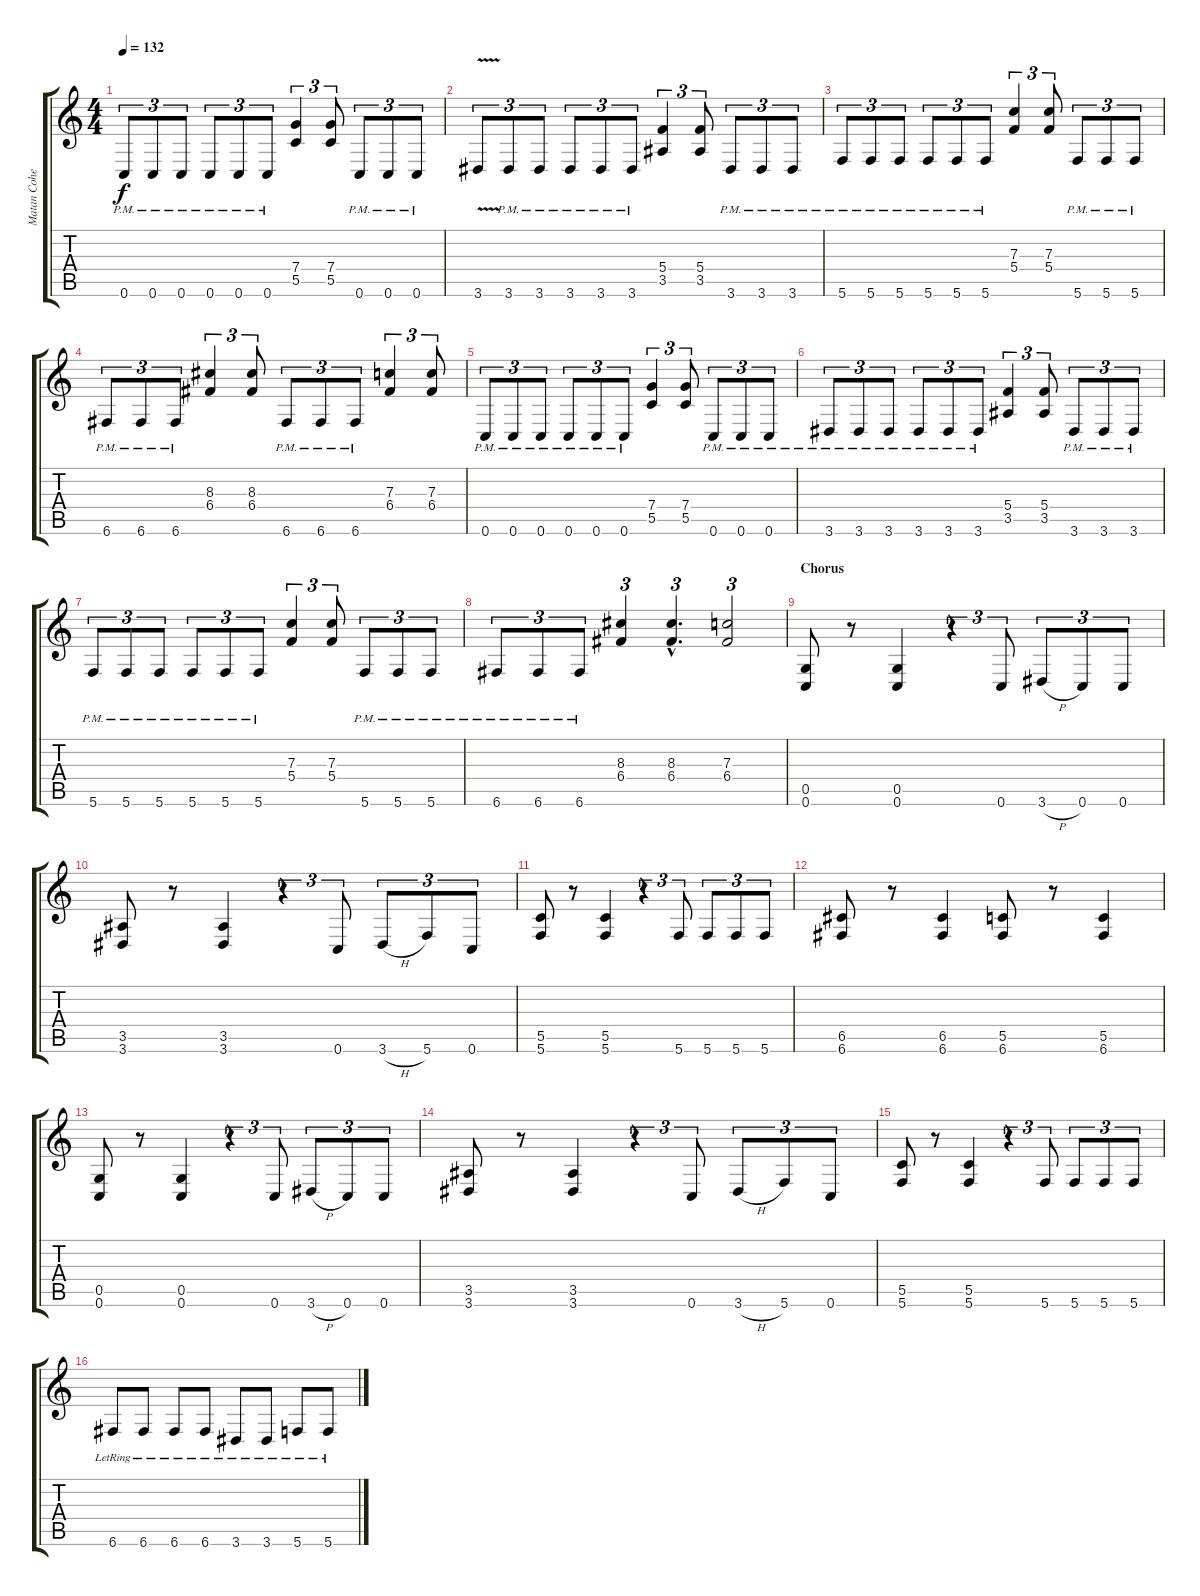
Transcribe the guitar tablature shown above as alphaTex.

\track ("Matan Cohen" "Matan Cohe") {instrument distortionguitar}
\staff {score tabs}
\tuning (D4 A3 F3 C3 G2 C2) {hide}
\ts (4 4)
\section ("" "")
\tempo 132
\clef g2
\ks c
0.6{pm}.8{tu (3 2) dy f} 0.6{pm}.8{tu (3 2)} 0.6{pm}.8{tu (3 2)} 0.6{pm}.8{tu (3 2)} 0.6{pm}.8{tu (3 2)} 0.6{pm}.8{tu (3 2)} (7.4 5.5).4{tu (3 2)} (7.4 5.5).8{tu (3 2)} 0.6{pm}.8{tu (3 2)} 0.6{pm}.8{tu (3 2)} 0.6{pm}.8{tu (3 2)} |
3.6{v}.8{tu (3 2)} 3.6{pm}.8{tu (3 2)} 3.6{pm}.8{tu (3 2)} 3.6{pm}.8{tu (3 2)} 3.6{pm}.8{tu (3 2)} 3.6{pm}.8{tu (3 2)} (5.4 3.5).4{tu (3 2)} (5.4 3.5).8{tu (3 2)} 3.6{pm}.8{tu (3 2)} 3.6{pm}.8{tu (3 2)} 3.6{pm}.8{tu (3 2)} |
5.6{pm}.8{tu (3 2)} 5.6{pm}.8{tu (3 2)} 5.6{pm}.8{tu (3 2)} 5.6{pm}.8{tu (3 2)} 5.6{pm}.8{tu (3 2)} 5.6{pm}.8{tu (3 2)} (7.3 5.4).4{tu (3 2)} (7.3 5.4).8{tu (3 2)} 5.6{pm}.8{tu (3 2)} 5.6{pm}.8{tu (3 2)} 5.6{pm}.8{tu (3 2)} |
6.6{pm}.8{tu (3 2)} 6.6{pm}.8{tu (3 2)} 6.6{pm}.8{tu (3 2)} (8.3 6.4).4{tu (3 2)} (8.3 6.4).8{tu (3 2)} 6.6{pm}.8{tu (3 2)} 6.6{pm}.8{tu (3 2)} 6.6{pm}.8{tu (3 2)} (7.3 6.4).4{tu (3 2)} (7.3 6.4).8{tu (3 2)} |
0.6{pm}.8{tu (3 2)} 0.6{pm}.8{tu (3 2)} 0.6{pm}.8{tu (3 2)} 0.6{pm}.8{tu (3 2)} 0.6{pm}.8{tu (3 2)} 0.6{pm}.8{tu (3 2)} (7.4 5.5).4{tu (3 2)} (7.4 5.5).8{tu (3 2)} 0.6{pm}.8{tu (3 2)} 0.6{pm}.8{tu (3 2)} 0.6{pm}.8{tu (3 2)} |
3.6{pm}.8{tu (3 2)} 3.6{pm}.8{tu (3 2)} 3.6{pm}.8{tu (3 2)} 3.6{pm}.8{tu (3 2)} 3.6{pm}.8{tu (3 2)} 3.6{pm}.8{tu (3 2)} (5.4 3.5).4{tu (3 2)} (5.4 3.5).8{tu (3 2)} 3.6{pm}.8{tu (3 2)} 3.6{pm}.8{tu (3 2)} 3.6{pm}.8{tu (3 2)} |
5.6{pm}.8{tu (3 2)} 5.6{pm}.8{tu (3 2)} 5.6{pm}.8{tu (3 2)} 5.6{pm}.8{tu (3 2)} 5.6{pm}.8{tu (3 2)} 5.6{pm}.8{tu (3 2)} (7.3 5.4).4{tu (3 2)} (7.3 5.4).8{tu (3 2)} 5.6{pm}.8{tu (3 2)} 5.6{pm}.8{tu (3 2)} 5.6{pm}.8{tu (3 2)} |
6.6{pm}.8{tu (3 2)} 6.6{pm}.8{tu (3 2)} 6.6{pm}.8{tu (3 2)} (8.3 6.4).4{tu (3 2)} (8.3{hac} 6.4{hac}).4{d tu (3 2)} (7.3 6.4).2{tu (3 2)} |
\section ("" "Chorus")
(0.5 0.6).8 r.8 (0.5 0.6).4 r.4{tu (3 2)} 0.6.8{tu (3 2)} 3.6{h}.8{tu (3 2)} 0.6.8{tu (3 2)} 0.6.8{tu (3 2)} |
(3.5 3.6).8 r.8 (3.5 3.6).4 r.4{tu (3 2)} 0.6.8{tu (3 2)} 3.6{h}.8{tu (3 2)} 5.6.8{tu (3 2)} 0.6.8{tu (3 2)} |
(5.5 5.6).8 r.8 (5.5 5.6).4 r.4{tu (3 2)} 5.6.8{tu (3 2)} 5.6.8{tu (3 2)} 5.6.8{tu (3 2)} 5.6.8{tu (3 2)} |
(6.5 6.6).8 r.8 (6.5 6.6).4 (5.5 6.6).8 r.8 (5.5 6.6).4 |
(0.5 0.6).8 r.8 (0.5 0.6).4 r.4{tu (3 2)} 0.6.8{tu (3 2)} 3.6{h}.8{tu (3 2)} 0.6.8{tu (3 2)} 0.6.8{tu (3 2)} |
(3.5 3.6).8 r.8 (3.5 3.6).4 r.4{tu (3 2)} 0.6.8{tu (3 2)} 3.6{h}.8{tu (3 2)} 5.6.8{tu (3 2)} 0.6.8{tu (3 2)} |
(5.5 5.6).8 r.8 (5.5 5.6).4 r.4{tu (3 2)} 5.6.8{tu (3 2)} 5.6.8{tu (3 2)} 5.6.8{tu (3 2)} 5.6.8{tu (3 2)} |
6.6{lr}.8 6.6{lr}.8 6.6{lr}.8 6.6{lr}.8 3.6{lr}.8 3.6{lr}.8 5.6{lr}.8 5.6{lr}.8
